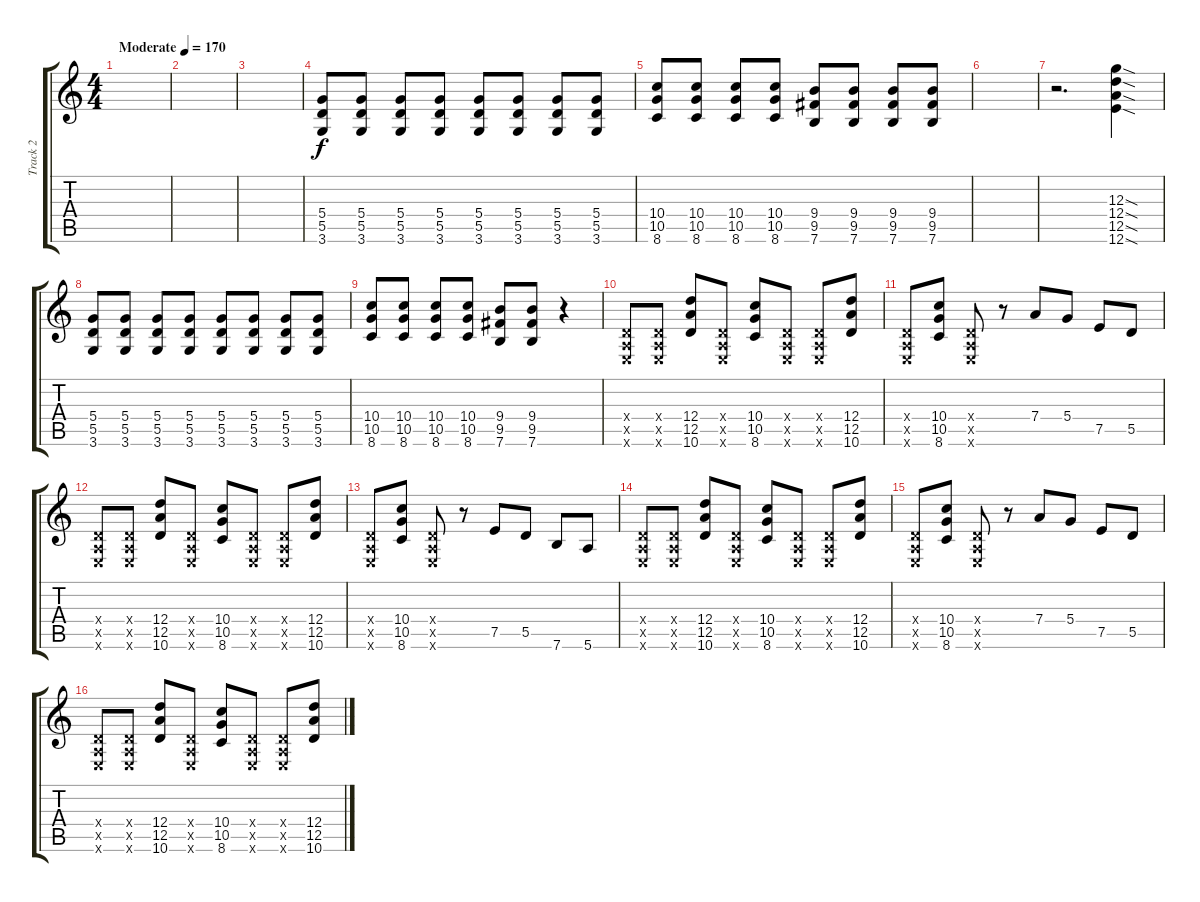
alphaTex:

\track ("Track 2" "Track 2") {mute instrument overdrivenguitar}
\staff {score tabs}
\tuning (E4 B3 G3 D3 A2 E2) {hide}
\ts (4 4)
\tempo (170 "Moderate")
\clef g2
\ks c
|
|
|
(5.4 5.5 3.6).8 (5.4 5.5 3.6).8 (5.4 5.5 3.6).8 (5.4 5.5 3.6).8 (5.4 5.5 3.6).8 (5.4 5.5 3.6).8 (5.4 5.5 3.6).8 (5.4 5.5 3.6).8 |
(10.4 10.5 8.6).8 (10.4 10.5 8.6).8 (10.4 10.5 8.6).8 (10.4 10.5 8.6).8 (9.4 9.5 7.6).8 (9.4 9.5 7.6).8 (9.4 9.5 7.6).8 (9.4 9.5 7.6).8 |
|
r.2{d} (12.3{sod} 12.4{sod} 12.5{sod} 12.6{sod}).4 |
(5.4 5.5 3.6).8 (5.4 5.5 3.6).8 (5.4 5.5 3.6).8 (5.4 5.5 3.6).8 (5.4 5.5 3.6).8 (5.4 5.5 3.6).8 (5.4 5.5 3.6).8 (5.4 5.5 3.6).8 |
(10.4 10.5 8.6).8 (10.4 10.5 8.6).8 (10.4 10.5 8.6).8 (10.4 10.5 8.6).8 (9.4 9.5 7.6).8 (9.4 9.5 7.6).8 r.4 |
(0.4{x} 0.5{x} 0.6{x}).8 (0.4{x} 0.5{x} 0.6{x}).8 (12.4 12.5 10.6).8 (0.4{x} 0.5{x} 0.6{x}).8 (10.4 10.5 8.6).8 (0.4{x} 0.5{x} 0.6{x}).8 (0.4{x} 0.5{x} 0.6{x}).8 (12.4 12.5 10.6).8 |
(0.4{x} 0.5{x} 0.6{x}).8 (10.4 10.5 8.6).8 (0.4{x} 0.5{x} 0.6{x}).8 r.8 7.4.8 5.4.8 7.5.8 5.5.8 |
(0.4{x} 0.5{x} 0.6{x}).8 (0.4{x} 0.5{x} 0.6{x}).8 (12.4 12.5 10.6).8 (0.4{x} 0.5{x} 0.6{x}).8 (10.4 10.5 8.6).8 (0.4{x} 0.5{x} 0.6{x}).8 (0.4{x} 0.5{x} 0.6{x}).8 (12.4 12.5 10.6).8 |
(0.4{x} 0.5{x} 0.6{x}).8 (10.4 10.5 8.6).8 (0.4{x} 0.5{x} 0.6{x}).8 r.8 7.5.8 5.5.8 7.6.8 5.6.8 |
(0.4{x} 0.5{x} 0.6{x}).8 (0.4{x} 0.5{x} 0.6{x}).8 (12.4 12.5 10.6).8 (0.4{x} 0.5{x} 0.6{x}).8 (10.4 10.5 8.6).8 (0.4{x} 0.5{x} 0.6{x}).8 (0.4{x} 0.5{x} 0.6{x}).8 (12.4 12.5 10.6).8 |
(0.4{x} 0.5{x} 0.6{x}).8 (10.4 10.5 8.6).8 (0.4{x} 0.5{x} 0.6{x}).8 r.8 7.4.8 5.4.8 7.5.8 5.5.8 |
(0.4{x} 0.5{x} 0.6{x}).8 (0.4{x} 0.5{x} 0.6{x}).8 (12.4 12.5 10.6).8 (0.4{x} 0.5{x} 0.6{x}).8 (10.4 10.5 8.6).8 (0.4{x} 0.5{x} 0.6{x}).8 (0.4{x} 0.5{x} 0.6{x}).8 (12.4 12.5 10.6).8
